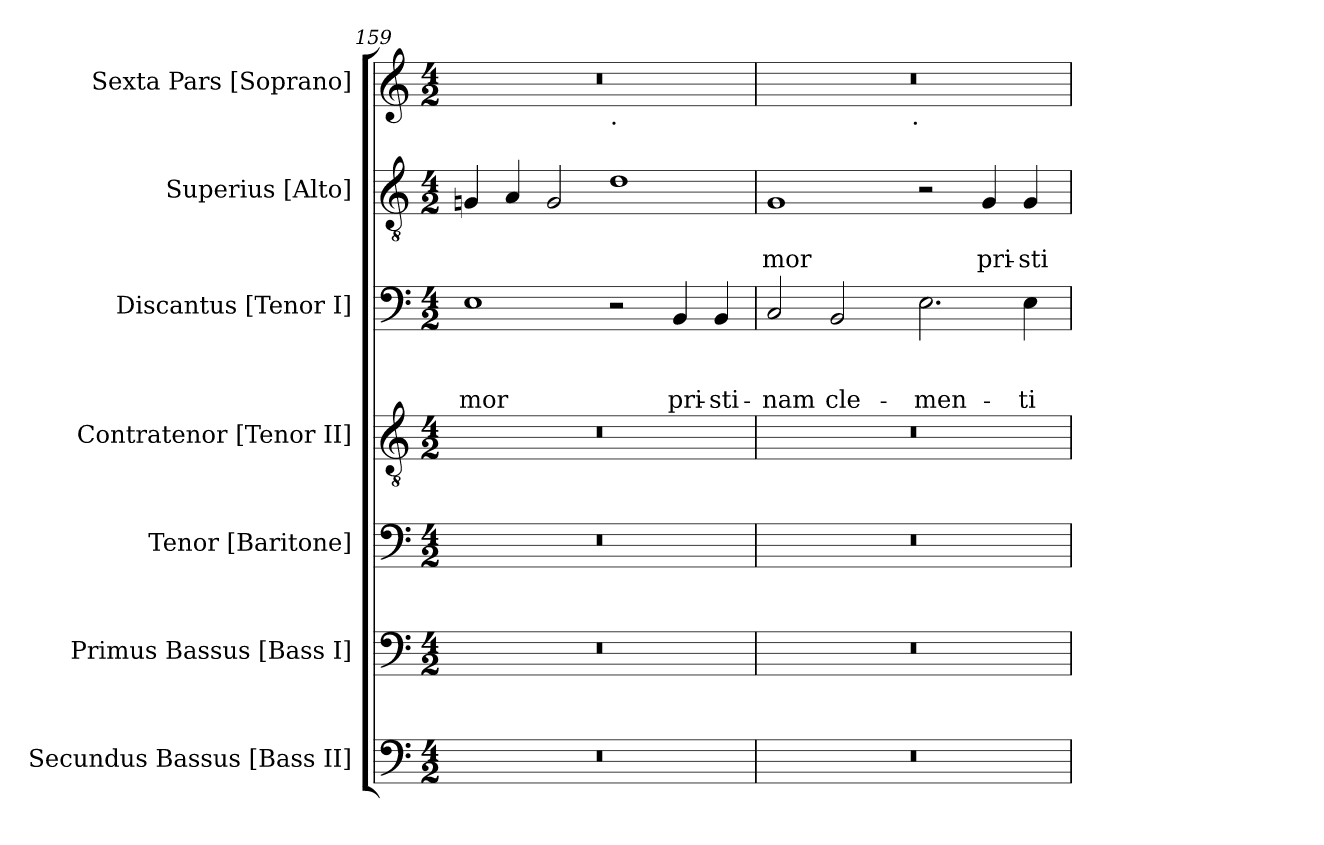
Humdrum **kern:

**kern	**kern	**kern	**kern	**kern	**text	**text	**text	**kern	**text	**text	**kern
*part7	*part6	*part5	*part4	*part3	*part3	*part3	*part3	*part2	*part2	*part2	*part1
*staff7	*staff6	*staff5	*staff4	*staff3	*staff3	*staff3	*staff3	*staff2	*staff2	*staff2	*staff1
*I"Secundus Bassus [Bass II]	*I"Primus Bassus [Bass I]	*I"Tenor [Baritone]	*I"Contratenor [Tenor II]	*I"Discantus [Tenor I]	*	*	*	*I"Superius [Alto]	*	*	*I"Sexta Pars [Soprano]
*I'B II	*I'B I	*I'Bar	*I'T II	*I'T I	*	*	*	*I'A	*	*	*I'S
!!LO:PB:g=z
*clefF4	*clefF4	*clefF4	*clefGv2	*clefF4	*	*	*	*clefGv2	*	*	*clefG2
*k[]	*k[]	*k[]	*k[]	*k[]	*	*	*	*k[]	*	*	*k[]
*C:	*C:	*C:	*C:	*C:	*	*	*	*C:	*	*	*C:
*M4/2	*M4/2	*M4/2	*M4/2	*M4/2	*	*	*	*M4/2	*	*	*M4/2
=159	=159	=159	=159	=159	=159	=159	=159	=159	=159	=159	=159
!	!	!	!	!	!	!	!LO:LY:b	!	!	!	!
*	*	*	*	*	*	*	*	*	*	*	*^
0r	0r	0r	0r	1E	.	.	-mor	4Gni/	.	.	0r	1ryy
.	.	.	.	.	.	.	.	4A/	.	.	.	.
.	.	.	.	.	.	.	.	2G/	.	.	.	.
!	!	!	!	!	!	!	!	!	!	!	!	!LO:TX:b:t=.
.	.	.	.	2r	.	.	.	1d	.	.	.	1ryy
!	!	!	!	!	!	!	!LO:LY:b	!	!	!	!	!
.	.	.	.	4BB/	.	.	pri-	.	.	.	.	.
!	!	!	!	!	!	!	!LO:LY:b	!	!	!	!	!
.	.	.	.	4BB/	.	.	-sti-	.	.	.	.	.
=160	=160	=160	=160	=160	=160	=160	=160	=160	=160	=160	=160	=160
!	!	!	!	!	!	!	!LO:LY:b	!	!	!LO:LY:b	!	!
0r	0r	0r	0r	2C/	.	.	-nam	1G	.	mor	0r	2ryy
!	!	!	!	!	!	!	!LO:LY:b	!	!	!	!	!
.	.	.	.	2BB/	.	.	cle-	.	.	.	.	4ryy
.	.	.	.	.	.	.	.	.	.	.	.	8...ryy
!	!	!	!	!	!	!	!	!	!	!	!	!LO:TX:b:t=.
.	.	.	.	.	.	.	.	.	.	.	.	1ryy
!	!	!	!	!	!	!	!LO:LY:b	!	!	!	!	!
.	.	.	.	2.E\	.	.	-men-	2r	.	.	.	.
!	!	!	!	!	!	!	!	!	!	!LO:LY:b	!	!
.	.	.	.	.	.	.	.	4G/	.	pri-	.	.
!	!	!	!	!	!	!	!LO:LY:b	!	!	!LO:LY:b	!	!
.	.	.	.	4E\	.	.	-ti-	4G/	.	-sti-	.	.
.	.	.	.	.	.	.	.	.	.	.	.	64ryy
*	*	*	*	*	*	*	*	*	*	*	*v	*v
=	=	=	=	=	=	=	=	=	=	=	=
*-	*-	*-	*-	*-	*-	*-	*-	*-	*-	*-	*-
